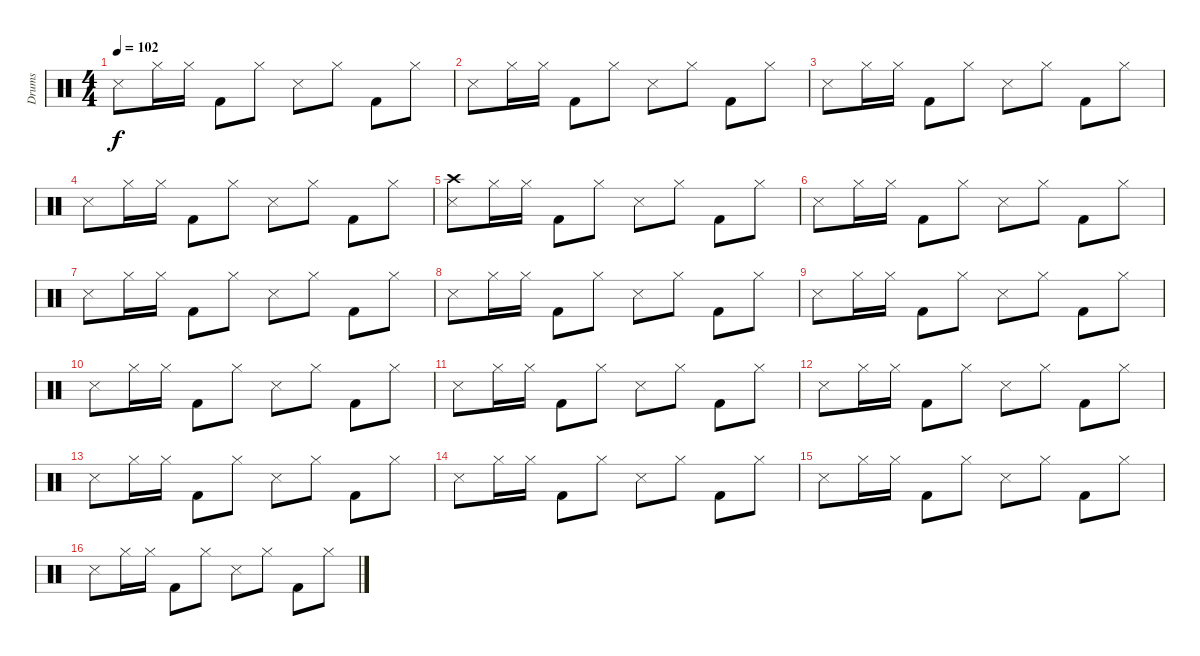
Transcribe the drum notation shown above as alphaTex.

\track ("Drums" "Drums") {instrument percussion}
\staff {score}
\articulation defaults
\ts (4 4)
\tempo 102
\clef neutral
\ks c "Snare (side stick) 3".8{dy f} "Hi-Hat (closed)".16 "Hi-Hat (closed)".16 "Kick (hit) 2".8 "Hi-Hat (closed)".8 "Snare (side stick) 3".8 "Hi-Hat (closed)".8 "Kick (hit) 2".8 "Hi-Hat (closed)".8
|
"Snare (side stick) 3".8 "Hi-Hat (closed)".16 "Hi-Hat (closed)".16 "Kick (hit) 2".8 "Hi-Hat (closed)".8 "Snare (side stick) 3".8 "Hi-Hat (closed)".8 "Kick (hit) 2".8 "Hi-Hat (closed)".8 |
"Snare (side stick) 3".8 "Hi-Hat (closed)".16 "Hi-Hat (closed)".16 "Kick (hit) 2".8 "Hi-Hat (closed)".8 "Snare (side stick) 3".8 "Hi-Hat (closed)".8 "Kick (hit) 2".8 "Hi-Hat (closed)".8 |
"Snare (side stick) 3".8 "Hi-Hat (closed)".16 "Hi-Hat (closed)".16 "Kick (hit) 2".8 "Hi-Hat (closed)".8 "Snare (side stick) 3".8 "Hi-Hat (closed)".8 "Kick (hit) 2".8 "Hi-Hat (closed)".8 |
("Snare (side stick) 3" "Crash high (hit)").8 "Hi-Hat (closed)".16 "Hi-Hat (closed)".16 "Kick (hit) 2".8 "Hi-Hat (closed)".8 "Snare (side stick) 3".8 "Hi-Hat (closed)".8 "Kick (hit) 2".8 "Hi-Hat (closed)".8 |
"Snare (side stick) 3".8 "Hi-Hat (closed)".16 "Hi-Hat (closed)".16 "Kick (hit) 2".8 "Hi-Hat (closed)".8 "Snare (side stick) 3".8 "Hi-Hat (closed)".8 "Kick (hit) 2".8 "Hi-Hat (closed)".8 |
"Snare (side stick) 3".8 "Hi-Hat (closed)".16 "Hi-Hat (closed)".16 "Kick (hit) 2".8 "Hi-Hat (closed)".8 "Snare (side stick) 3".8 "Hi-Hat (closed)".8 "Kick (hit) 2".8 "Hi-Hat (closed)".8 |
"Snare (side stick) 3".8 "Hi-Hat (closed)".16 "Hi-Hat (closed)".16 "Kick (hit) 2".8 "Hi-Hat (closed)".8 "Snare (side stick) 3".8 "Hi-Hat (closed)".8 "Kick (hit) 2".8 "Hi-Hat (closed)".8 |
"Snare (side stick) 3".8 "Hi-Hat (closed)".16 "Hi-Hat (closed)".16 "Kick (hit) 2".8 "Hi-Hat (closed)".8 "Snare (side stick) 3".8 "Hi-Hat (closed)".8 "Kick (hit) 2".8 "Hi-Hat (closed)".8 |
"Snare (side stick) 3".8 "Hi-Hat (closed)".16 "Hi-Hat (closed)".16 "Kick (hit) 2".8 "Hi-Hat (closed)".8 "Snare (side stick) 3".8 "Hi-Hat (closed)".8 "Kick (hit) 2".8 "Hi-Hat (closed)".8 |
"Snare (side stick) 3".8 "Hi-Hat (closed)".16 "Hi-Hat (closed)".16 "Kick (hit) 2".8 "Hi-Hat (closed)".8 "Snare (side stick) 3".8 "Hi-Hat (closed)".8 "Kick (hit) 2".8 "Hi-Hat (closed)".8 |
"Snare (side stick) 3".8 "Hi-Hat (closed)".16 "Hi-Hat (closed)".16 "Kick (hit) 2".8 "Hi-Hat (closed)".8 "Snare (side stick) 3".8 "Hi-Hat (closed)".8 "Kick (hit) 2".8 "Hi-Hat (closed)".8 |
"Snare (side stick) 3".8 "Hi-Hat (closed)".16 "Hi-Hat (closed)".16 "Kick (hit) 2".8 "Hi-Hat (closed)".8 "Snare (side stick) 3".8 "Hi-Hat (closed)".8 "Kick (hit) 2".8 "Hi-Hat (closed)".8 |
"Snare (side stick) 3".8 "Hi-Hat (closed)".16 "Hi-Hat (closed)".16 "Kick (hit) 2".8 "Hi-Hat (closed)".8 "Snare (side stick) 3".8 "Hi-Hat (closed)".8 "Kick (hit) 2".8 "Hi-Hat (closed)".8 |
"Snare (side stick) 3".8 "Hi-Hat (closed)".16 "Hi-Hat (closed)".16 "Kick (hit) 2".8 "Hi-Hat (closed)".8 "Snare (side stick) 3".8 "Hi-Hat (closed)".8 "Kick (hit) 2".8 "Hi-Hat (closed)".8 |
"Snare (side stick) 3".8 "Hi-Hat (closed)".16 "Hi-Hat (closed)".16 "Kick (hit) 2".8 "Hi-Hat (closed)".8 "Snare (side stick) 3".8 "Hi-Hat (closed)".8 "Kick (hit) 2".8 "Hi-Hat (closed)".8
